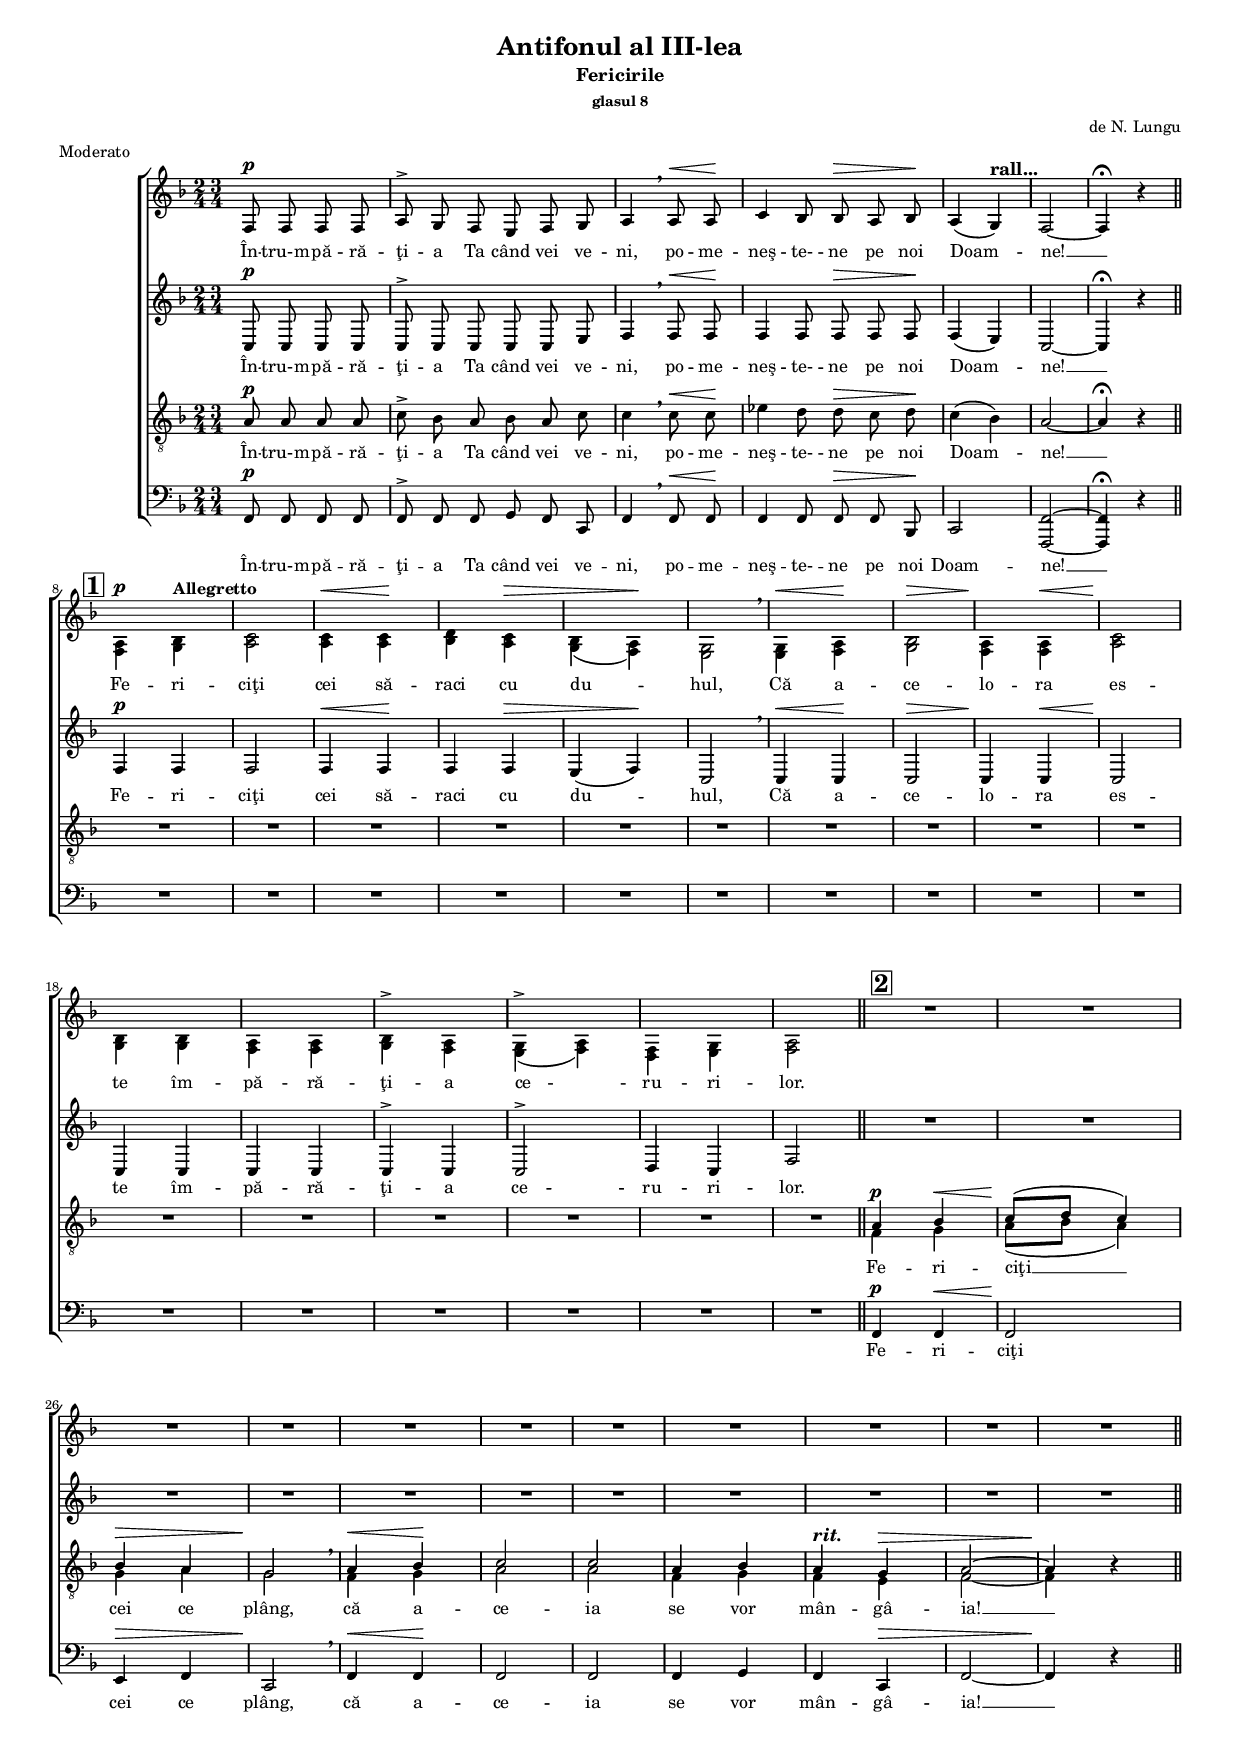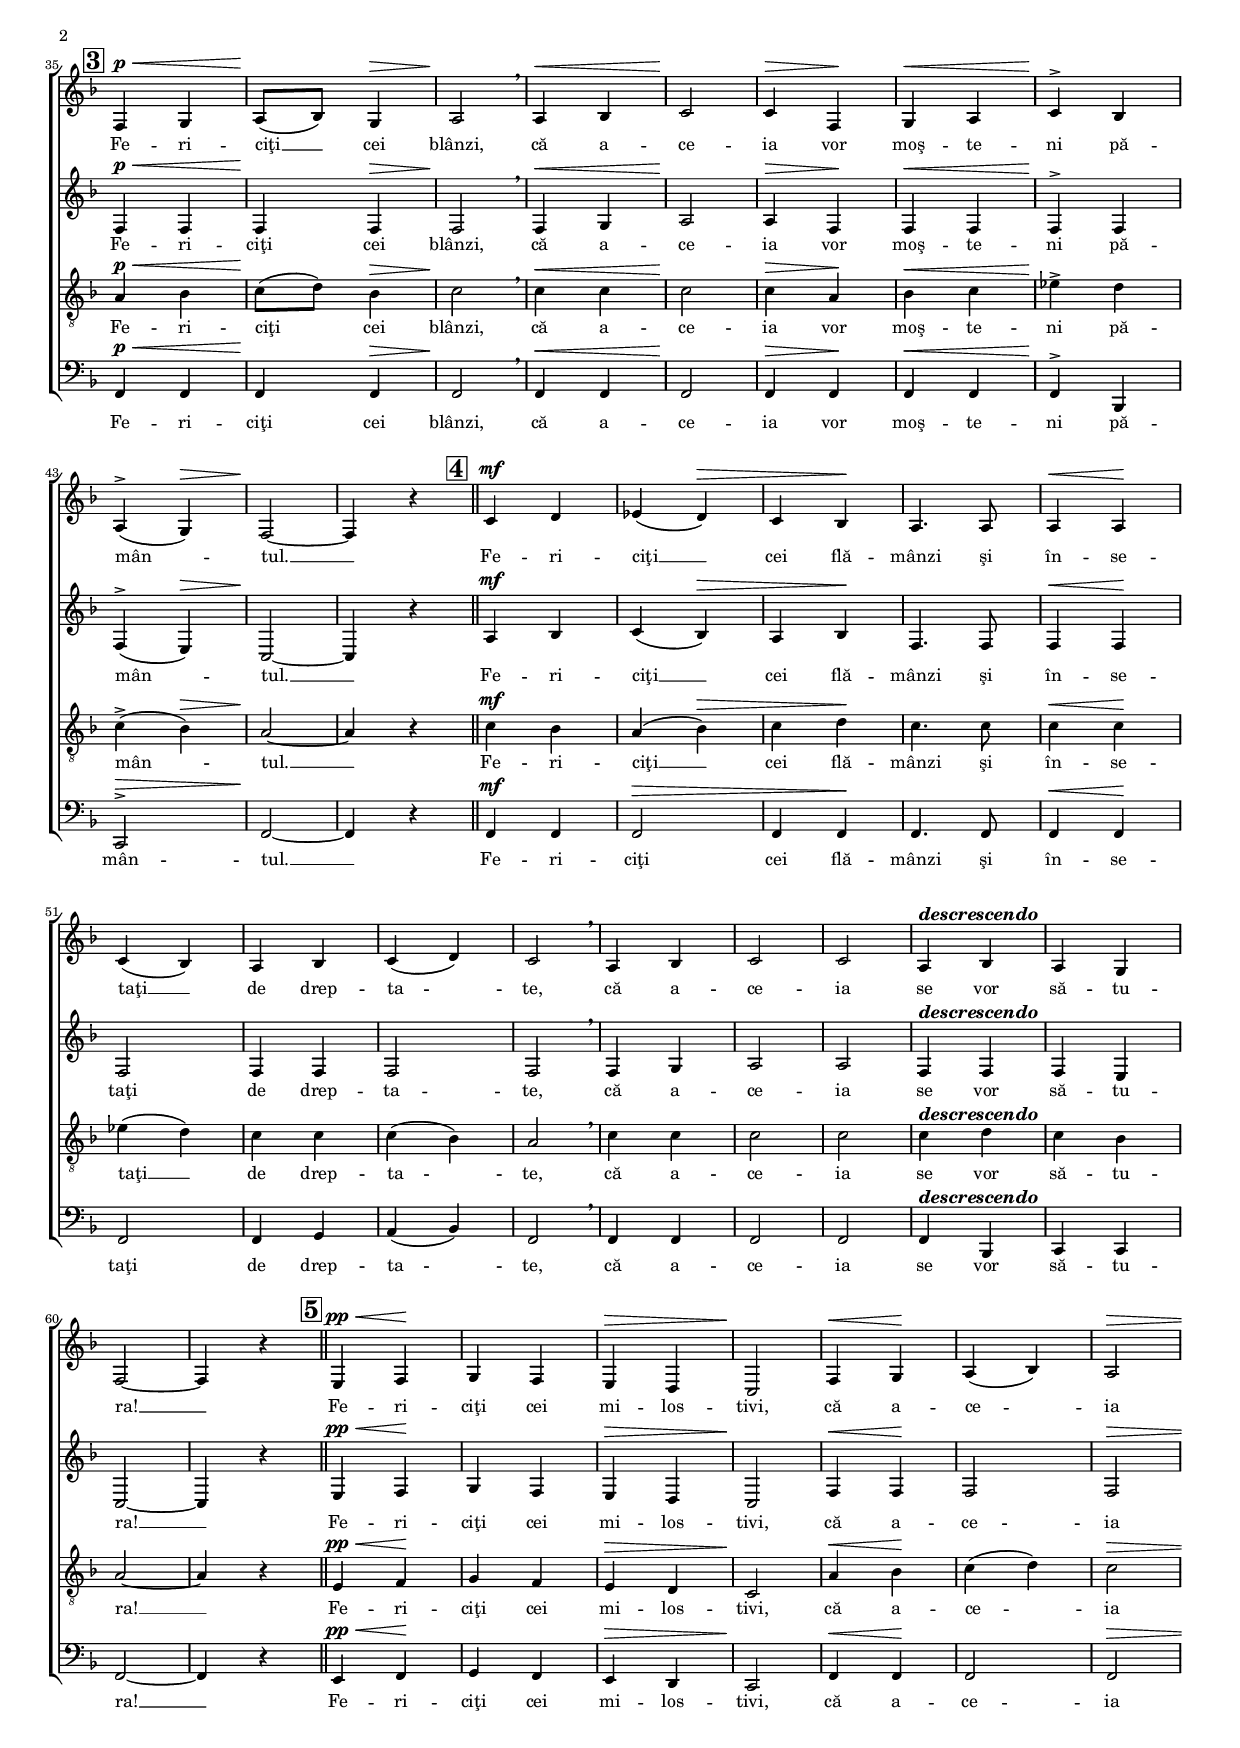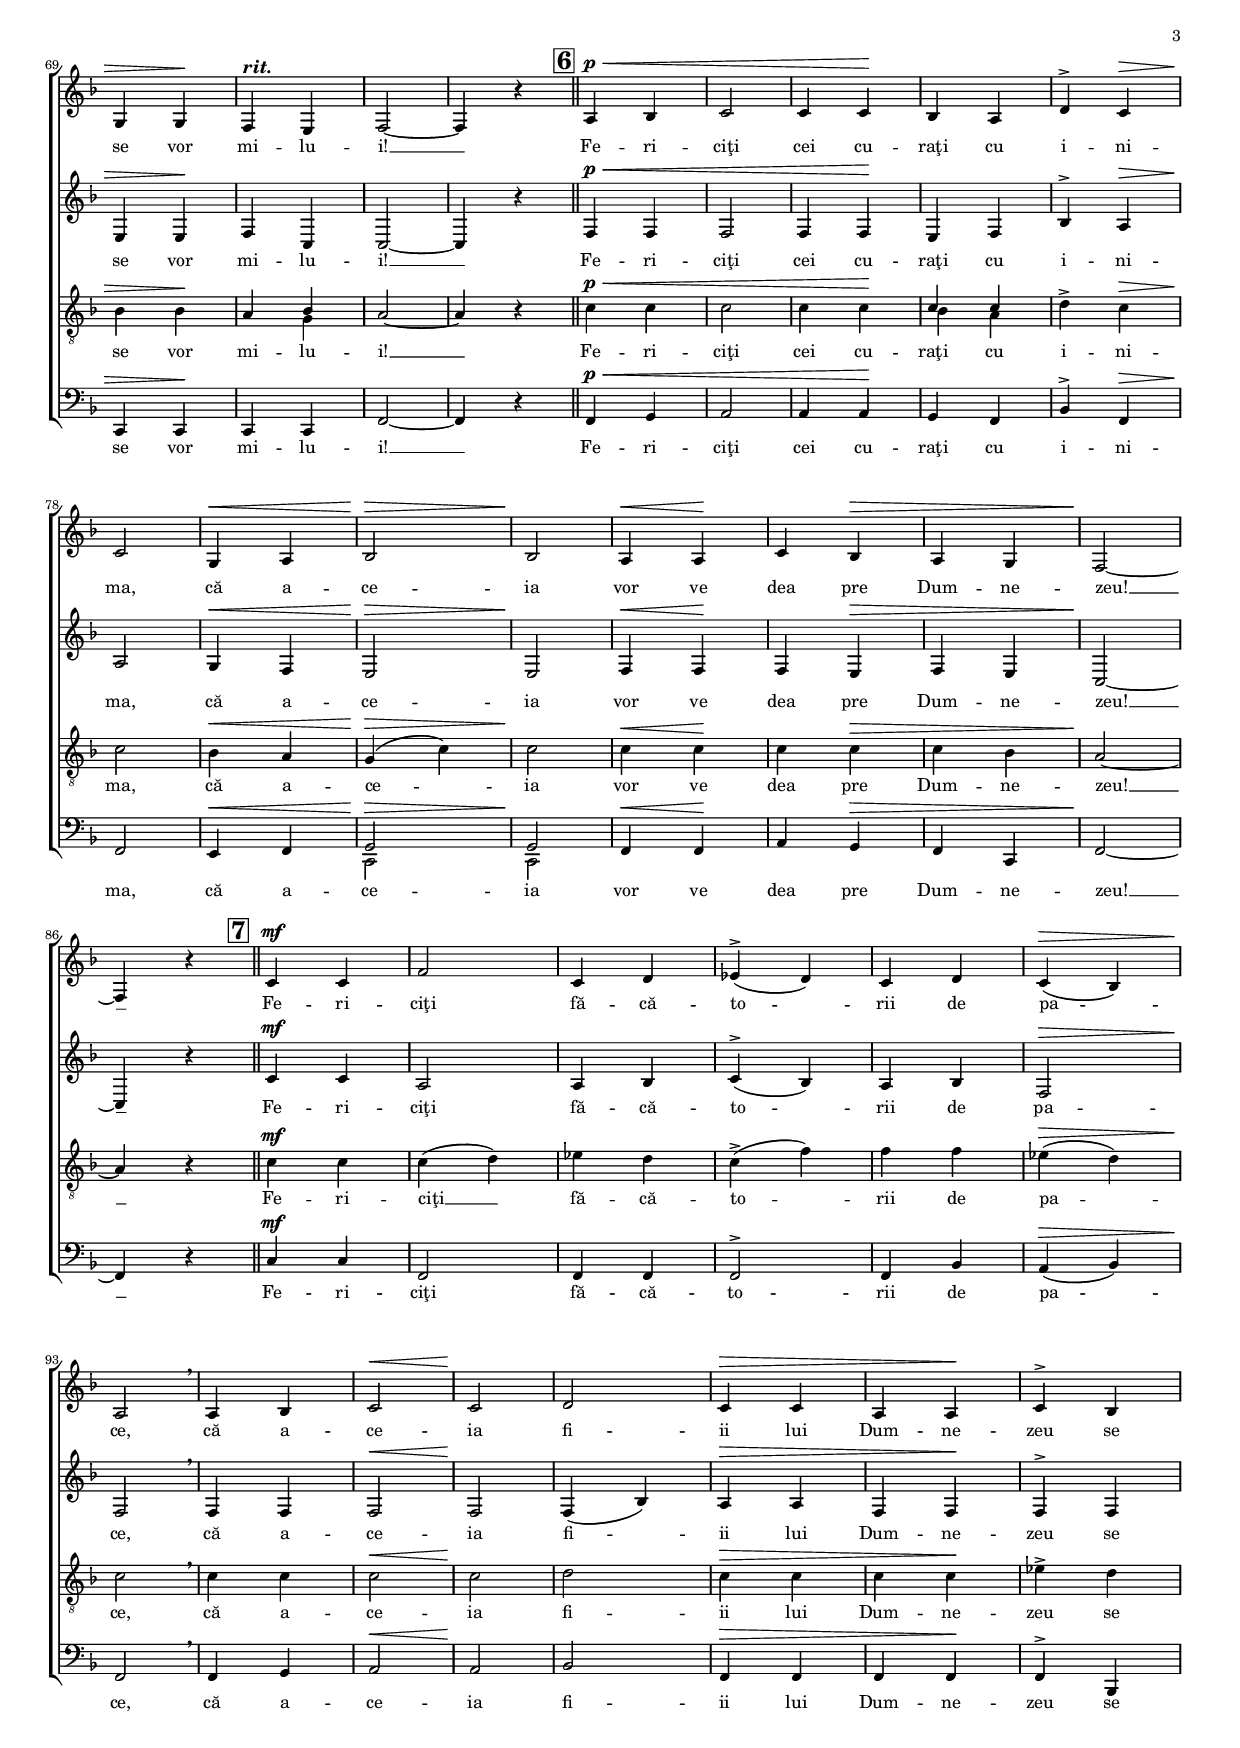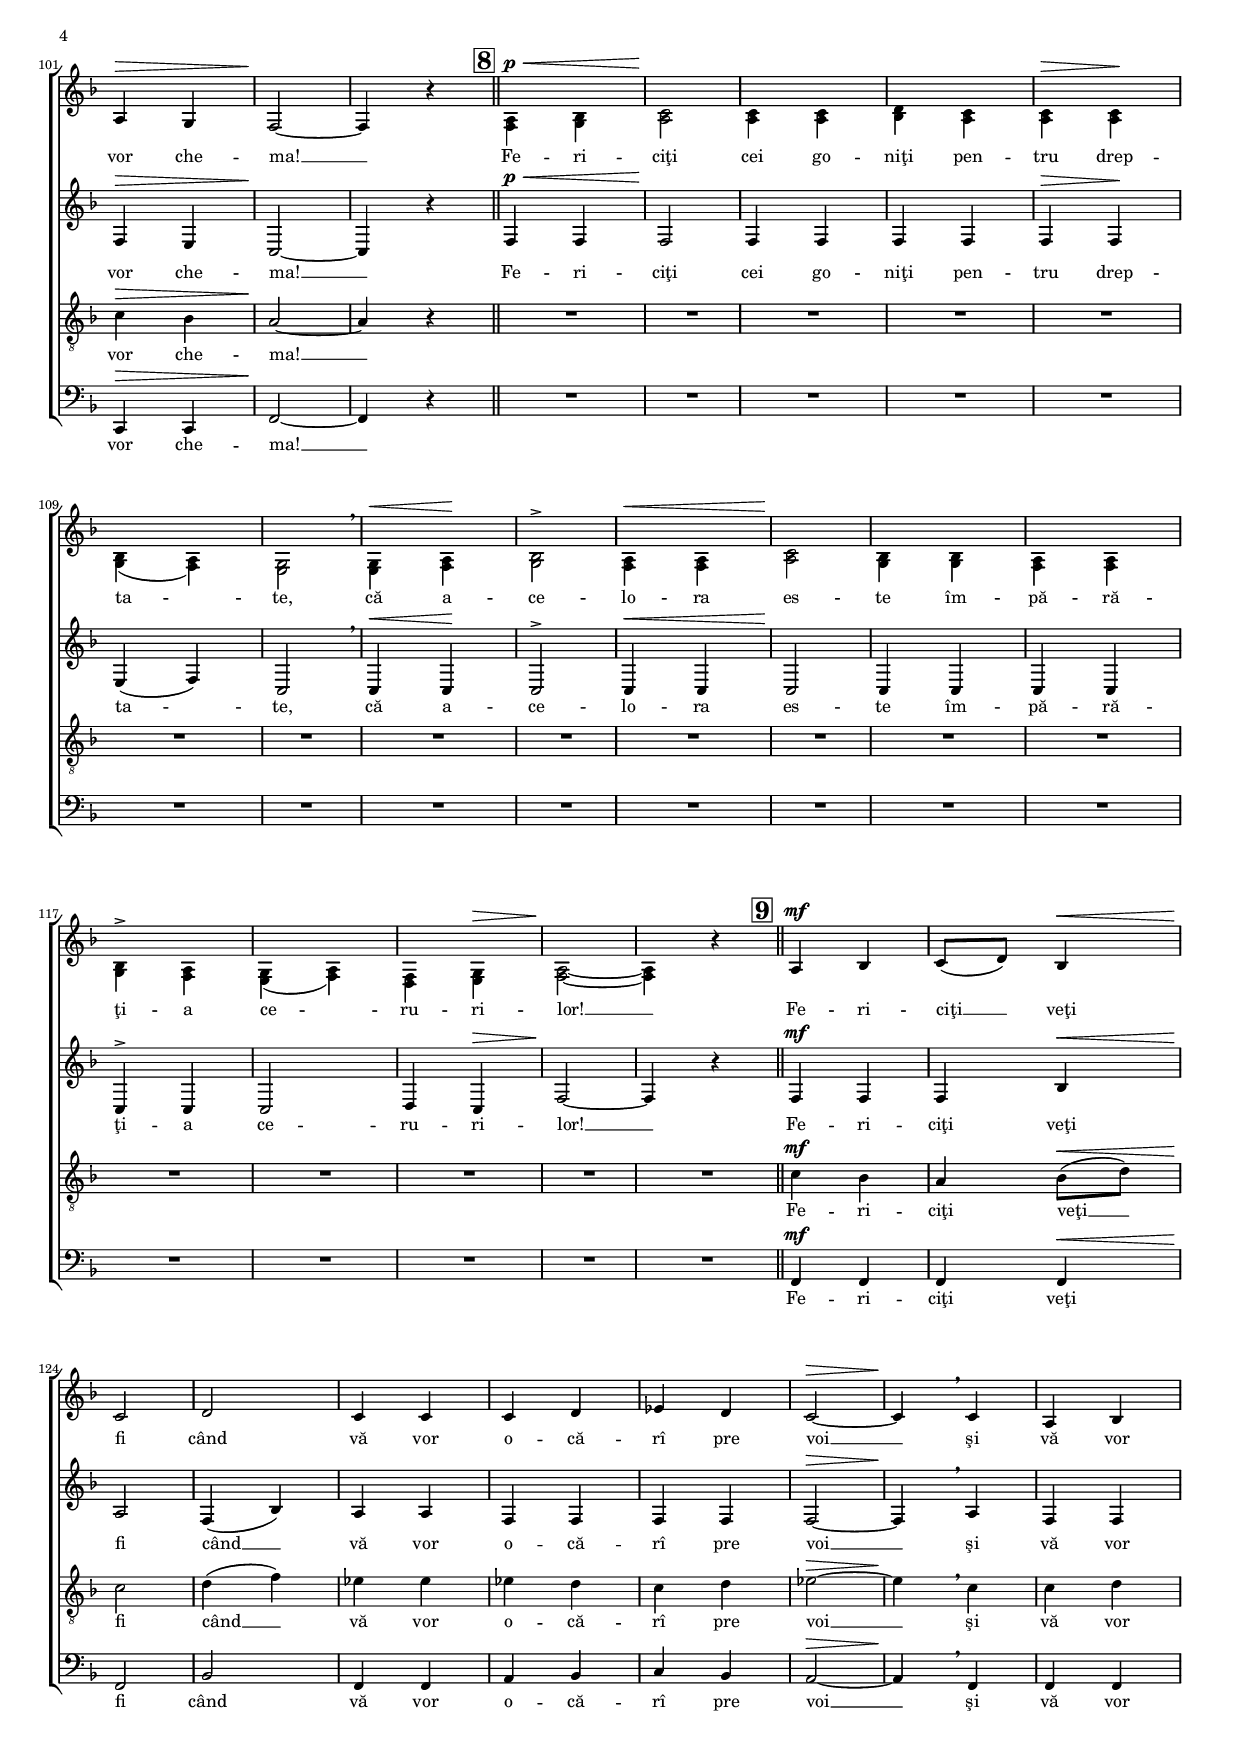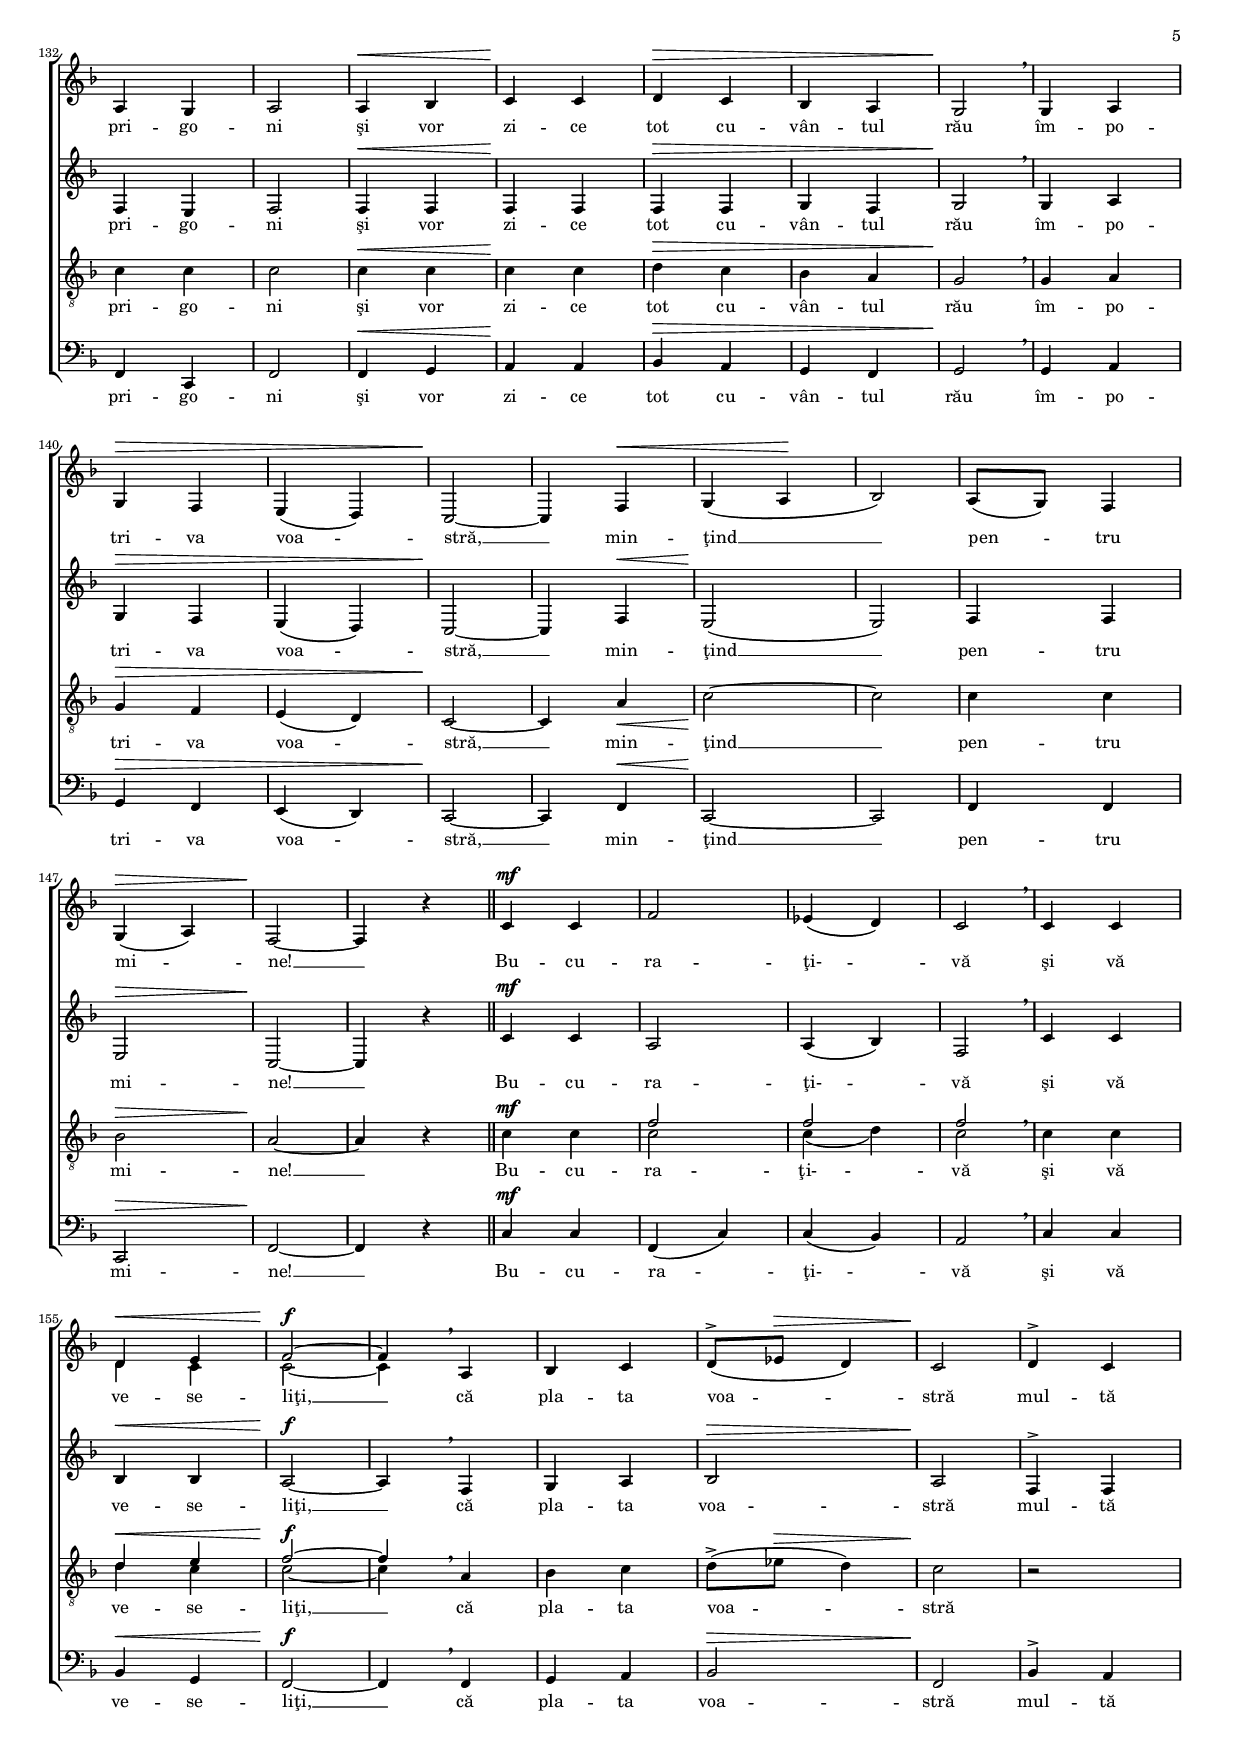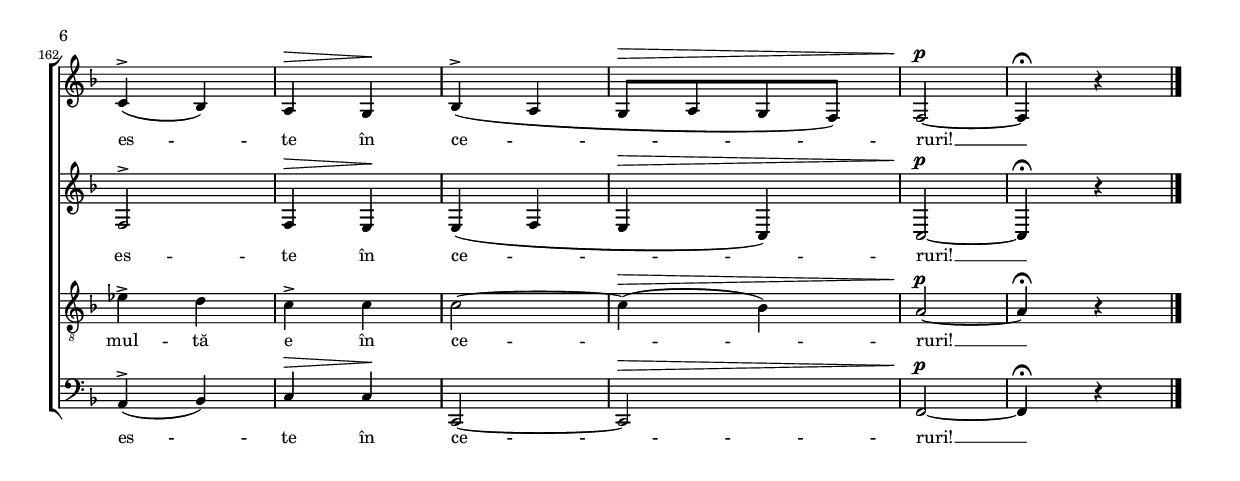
\version "2.12.0"
\include "defines.ly"
midiTempo = 
  \midi {
    \context {
      \Score
      tempoWholesPerMinute = #(ly:make-moment 156 4)
      }
    }


\include "preamble.ly"

\header {
  title = "Antifonul al III-lea"
  subtitle = "Fericirile"
  subsubtitle = "glasul 8"
  composer = "de N. Lungu"
  meter = "Moderato"
}

mixedTimeSigMarkup = \markup {
  \override #'(baseline-skip . 2) \number {
    \column { "2" "4" }
    \column { "3" "4" }
    \hspace #1.0
  }
}

global = {
  \globalPreamble
  \key f \major
  \override Staff.TimeSignature #'stencil = #ly:text-interface::print
  \override Staff.TimeSignature #'text = #mixedTimeSigMarkup
}

sopMusic = \relative {
  % Întru-mpărăţia Ta când vei veni, pomeneşte-ne pe noi, Doamne
  \time 2/4
  \autoBeamOff
  f8^\p f f f\bar "|"
  \once \override Staff.TimeSignature #'stencil = ##f
  \time 3/4
  a^\accent g f e f g \bar "|"
  \once \override Staff.TimeSignature #'stencil = ##f
  \time 2/4
  a4 \breathe a8^\< a\! \bar  "|"
  \once \override Staff.TimeSignature #'stencil = ##f
  \time 3/4
  c4 bes8 bes^\> a bes\! \bar "|"
  \once \override Staff.TimeSignature #'stencil = ##f
  \time 2/4
  a4( g)^\rallMarkup \bar "|"
  f2~ \bar "|"
  f4^\fermata r \bar "||"
  \break
  \autoBeamOn

  % 1. Fericiţi cei săraci cu duhul, că acelora este împărăţia cerurilor
  \prepareBox
  <<
    {
      \voiceOne
      a4^\p^\markup{\hspace #-4.0 \bold \box 1} bes^\markup { \bold Allegretto }
      c2
      c4^\< c\!
      d c^\>
      bes( a)\!
      g2 \breathe
      g4^\< a\!
      bes2^\>
      a4\! a^\<
      c2\!
      bes4 bes
      a a
      bes^\accent a
      g(^\accent a)
      f g
      \prepareBox 
      a2^\markup{\hspace #12.0 \bold \box 2}
    }
    {
      \voiceTwo
      f4 g
      a2
      a4 a
      bes a
      g( f)
      e2
      e4 f
      g2
      f4 f
      a2
      g4 g
      f f
      g f
      e( f)
      d e
      f2
    }
  >>
  \oneVoice
  \bar "||"

  % 2. Fericiţi cei ce plâng, că aceia se vor mângâia
  R2
  R2 * 10
  \bar "||"
  \break

  % 3. Fericiţi cei blânzi, că aceia vor moşteni pământul
  \prepareBox
  f4^\p^\markup{\hspace #-4.0 \bold \box 3}^\< g
  a8(\! bes) g4^\>
  a2\! \breathe
  a4^\< bes
  c2\!
  c4^\> f,\!
  g^\< a
  c\!^\accent bes
  a(^\accent g)^\>
  f2~\!
  f4 r
  \bar "||"

  % 4. Fericiţi cei flămânzi şi însetaţi de dreptate, că aceia se vor sătura
  \prepareBox
  c'^\mf^\markup{\hspace #-5.0 \bold \box 4} d
  es( d)^\>
  c bes\!
  a4. a8
  a4^\< a\!
  c( bes)
  a bes
  c( d)
  c2 \breathe
  a4 bes
  c2
  c
  a4^\descrescendoMarkup bes
  a g
  f2~
  f4 r
  \bar "||"

  % 5. Fericiţi cei milostivi, că aceia se vor milui
  \prepareBox
  e4^\pp^\markup{\hspace #-4.0 \bold \box 5}^\< f\!
  g f
  e^\> d
  c2\!
  f4^\< g\!
  a( bes)
  a2^\>
  g4 g\!
  f^\ritMarkup e
  f2~
  f4 r
  \bar "||"

  % 6. Fericiţi cei curaţi cu inima, că aceia vor vedea pe Dumnezeu
  \prepareBox
  a4^\p^\markup{\hspace #-4.0 \bold \box 6}^\< bes
  c2
  c4 c\!
  bes a
  d^\accent c^\>
  \break
  c2\!
  g4^\< a
  bes2\!^\>
  bes\!
  a4^\< a\!
  c bes^\>
  a g
  f2~\!
  f4 r
  \bar "||"

  % 7. Fericiţi făcătorii de pace, că aceia fiii lui Dumnezeu se vor chema
  \prepareBox
  c'4^\mf^\markup{\hspace #-5.0 \bold \box 7} c
  f2
  c4 d
  es(^\accent d)
  c d
  c(^\> bes)
  a2\! \breathe
  a4 bes
  c2^\<
  c\!
  d
  c4^\> c
  a a\!
  c^\accent bes
  a^\> g
  f2~\!
  f4 r
  \bar "||"

  % 8. Fericiţi cei goniţi pentru dreptate, că acelora este împărăţia cerurilor
  \prepareBox
  <<
    {
      \voiceOne
      a4^\p^\markup{\hspace #-4.0 \bold \box 8}^\< bes
      c2\!
      c4 c
      d c
      c^\> c\!
      bes( a)
      g2 \breathe
      g4^\< a\!
      bes2^\accent
      a4^\< a
      c2\!
      bes4 bes
      a a
      bes^\accent a
      g( a)
      f g^\>
      a2~\!
      a4
    }
    {
      \voiceTwo
      f4 g
      a2
      a4 a
      bes a
      a a
      g( f)
      e2
      e4 f
      g2
      f4 f
      a2
      g4 g
      f f
      g f
      e( f)
      d e
      f2~
      f4
    }
  >>
  \oneVoice
  r
  \bar "||"

  % 9. Fericiţi veţi fi când vă vor ocărî pe voi şi vă vor prigoni
  % şi vor zice tot cuvântul rău împotriva voastră, minţind pentru mine
  \prepareBox
  a4^\mf^\markup{\hspace #-5.0 \bold \box 9} bes
  c8( d) bes4^\<
  c2\!
  d
  c4 c
  c d
  es d
  c2~^\>
  c4\! \breathe c
  a bes
  a g
  a2
  a4^\< bes
  c\! c
  d^\> c
  bes a
  g2\! \breathe
  g4 a
  g^\> f
  e( d)
  c2~\!
  c4 f^\<
  g( a\!
  bes2)
  a8( g) f4
  g(^\> a)
  f2~\!
  f4 r
  \bar "||"

  % Bucuraţi-vă şi vă veseliţi, că plata voastră multă este în ceruri
  c'4^\mf c4
  f2
  es4( d)
  c2 \breathe
  c4 c
  <<
    {
      \voiceOne
      d^\< e
      f2~\!^\f
      f4
    }
    \new Voice = "split" {
      \voiceTwo
      d c
      c2~
      c4
    }
  >>
  \oneVoice
  \breathe a
  bes c
  d8(^\accent es^\> d4)
  c2\!
  d4^\accent c
  c(^\accent bes)
  a^\> g\!
  bes(^\accent a
  g8[^\> a g f])
  f2~\!^\p
  f4^\fermata r
  \bar "|."
}

altoMusic = \relative {
  % Întru-mpărăţia Ta când vei veni, pomeneşte-ne pe noi, Doamne
  \time 2/4
  \autoBeamOff
  c8^\p c c c\bar "|"
  \once \override Staff.TimeSignature #'stencil = ##f
  \time 3/4
  c^\accent c c c c e \bar "|"
  \once \override Staff.TimeSignature #'stencil = ##f
  \time 2/4
  f4 \breathe f8^\< f\! \bar "|"
  \once \override Staff.TimeSignature #'stencil = ##f
  \time 3/4
  f4 f8 f^\> f f\! \bar "|"
  \once \override Staff.TimeSignature #'stencil = ##f
  \time 2/4
  f4( e) \bar "|"
  c2~ \bar "|"
  c4^\fermata r \bar "||"
  \break
  \autoBeamOn

  % 1. Fericiţi cei săraci cu duhul, că acelora este împărăţia cerurilor
  f4^\p f
  f2
  f4^\< f\!
  f f^\>
  e( f)\!
  c2 \breathe
  c4^\< c\!
  c2^\>
  c4\! c^\<
  c2\!
  c4 c
  c c
  c^\accent c
  c2^\accent
  d4 c
  f2

  % 2. Fericiţi cei ce plâng, că aceia se vor mângâia
  R2 * 11
  
  % 3. Fericiţi cei blânzi, că aceia vor moşteni pământul
  f4^\p^\< f
  f\! f^\>
  f2\! \breathe
  f4^\< g
  a2\!
  a4^\> f\!
  f^\< f
  f\!^\accent f
  f(^\accent e)^\>
  c2~\!
  c4 r

  % 4. Fericiţi cei flămânzi şi însetaţi de dreptate, că aceia se vor sătura
  a'^\mf bes
  c( bes)^\>
  a bes\!
  f4. f8
  f4^\< f4\!
  f2
  f4 f
  f2
  f \breathe
  f4 g
  a2
  a
  f4^\descrescendoMarkup f
  f e
  c2~
  c4 r

  % 5. Fericiţi cei milostivi, că aceia se vor milui
  e^\pp^\< f\!
  g f
  e^\> d
  c2\!
  f4^\< f\!
  f2
  f^\>
  e4 e\!
  f c
  c2~
  c4 r

  % 6. Fericiţi cei curaţi cu inima, că aceia vor vedea pe Dumnezeu
  f^\p^\< f
  f2
  f4 f\!
  e f
  bes^\accent a^\>
  a2\!
  g4^\< f
  e2\!^\>
  e\!
  f4^\< f\!
  f e^\>
  f e
  c2~\!
  c4 r

  % 7. Fericiţi făcătorii de pace, că aceia fiii lui Dumnezeu se vor chema
  c'^\mf c
  a2
  a4 bes
  c(^\accent bes)
  a bes
  f2^\>
  f\! \breathe
  f4 f
  f2^\<
  f\!
  f4( bes)
  a^\> a
  f f\!
  f^\accent f
  f^\> e
  c2~\!
  c4 r

  % 8. Fericiţi cei goniţi pentru dreptate, că acelora este împărăţia cerurilor
  f^\p^\< f
  f2\!
  f4 f
  f f
  f^\> f\!
  e( f)
  c2 \breathe
  c4^\< c\!
  c2^\accent
  c4^\< c
  c2\!
  c4 c
  c c
  c^\accent c
  c2
  d4 c^\>
  f2~\!
  f4 r

  % 9. Fericiţi veţi fi când vă vor ocărî pe voi şi vă vor prigoni
  % şi vor zice tot cuvântul rău împotriva voastră, minţind pentru mine
  f^\mf f
  f bes^\<
  a2\!
  f4( bes)
  a a
  f f
  f f
  f2~^\>
  f4\! \breathe a
  f f
  f e
  f2
  f4^\< f
  f\! f
  f^\> f
  g f
  g2\! \breathe
  g4 a
  g^\> f
  e( d)
  c2~\!
  c4 f^\<
  e2(\!
  e)
  f4 f
  e2^\>
  c2~\!
  c4 r

  % Bucuraţi-vă şi vă veseliţi, că plata voastră multă este în ceruri
  c'^\mf c
  a2
  a4( bes)
  f2 \breathe
  c'4 c
  bes^\< bes
  a2~\!^\f
  a4 \breathe f
  g a
  bes2^\>
  a\!
  f4^\accent f
  f2^\accent
  f4^\> e\!
  e( f
  e^\> c)
  c2~\!^\p
  c4^\fermata r
}

tenorMusic = \relative {
  % Întru-mpărăţia Ta când vei veni, pomeneşte-ne pe noi, Doamne
  \time 2/4
  \autoBeamOff
  a8^\p a a a \bar "|"
  \once \override Staff.TimeSignature #'stencil = ##f
  \time 3/4
  c^\accent bes a bes a c \bar "|"
  \once \override Staff.TimeSignature #'stencil = ##f
  \time 2/4
  c4 \breathe c8^\< c\! \bar "|"
  \once \override Staff.TimeSignature #'stencil = ##f
  \time 3/4
  es4 d8 d^\> c d\! \bar "|"
  \once \override Staff.TimeSignature #'stencil = ##f
  \time 2/4
  c4( bes) \bar "|"
  a2~ \bar "|"
  a4^\fermata r \bar "||"
  \break
  \autoBeamOn

  % 1. Fericiţi cei săraci cu duhul, că acelora este împărăţia cerurilor
  R2 * 16

  % 2. Fericiţi cei ce plâng, că aceia se vor mângâia
  <<
    {
      \voiceOne
      a4^\p bes^\<
      c8(\! d c4)
      bes^\> a
      g2\! \breathe
      a4^\< bes\!
      c2
      c
      a4 bes
      a^\ritMarkup g^\>
      a2~
      a4\!
    }
    \new Voice = "split" {
      \voiceTwo
      f4 g
      a8( bes a4)
      g a
      g2
      f4 g
      a2
      a
      f4 g
      f e
      f2~
      f4
    }
  >>
  \oneVoice
  r

  % 3. Fericiţi cei blânzi, că aceia vor moşteni pământul
  a4^\p^\< bes
  c8(\! d) bes4^\>
  c2\! \breathe
  c4^\< c
  c2\!
  c4^\> a\!
  bes^\< c
  es\!^\accent d
  c(^\accent bes)^\>
  a2~\!
  a4 r

  % 4. Fericiţi cei flămânzi şi însetaţi de dreptate, că aceia se vor sătura
  c4^\mf bes
  a( bes)^\>
  c d\!
  c4. c8
  c4^\< c\!
  es( d)
  c c
  c( bes)
  a2 \breathe
  c4 c
  c2
  c
  c4^\descrescendoMarkup d
  c bes
  a2~
  a4 r

  % 5. Fericiţi cei milostivi, că aceia se vor milui
  e^\pp^\< f\!
  g f
  e^\> d
  c2\!
  a'4^\< bes\!
  c( d)
  c2^\>
  bes4 bes\!
  a << { \voiceOne bes } \new Voice = "split" { \voiceTwo g } >> \oneVoice
  a2~
  a4 r

  % 6. Fericiţi cei curaţi cu inima, că aceia vor vedea pe Dumnezeu
  c4^\p^\< c
  c2
  c4 c\!
  << { \voiceOne c c } \new Voice = "split" { \voiceTwo bes a } >> \oneVoice
  d^\accent c^\>
  c2\!
  bes4^\< a
  g(\!^\> c)
  c2\!
  c4^\< c\!
  c c^\>
  c bes
  a2~\!
  a4 r

  % 7. Fericiţi făcătorii de pace, că aceia fiii lui Dumnezeu se vor chema
  c4^\mf c
  c( d)
  es d
  c(^\accent f)
  f f
  es(^\> d)
  c2\! \breathe
  c4 c
  c2^\<
  c\!
  d
  c4^\> c
  c c\!
  es^\accent d
  c^\> bes
  a2~\!
  a4 r

  % 8. Fericiţi cei goniţi pentru dreptate, că acelora este împărăţia cerurilor
  R2 * 18

  % 9. Fericiţi veţi fi când vă vor ocărî pe voi şi vă vor prigoni
  % şi vor zice tot cuvântul rău împotriva voastră, minţind pentru mine
  c4^\mf bes
  a bes8(^\< d)
  c2\!
  d4( f)
  es es
  es d
  c d
  es2~^\>
  es4\! \breathe c
  c d
  c c
  c2
  c4^\< c
  c\! c
  d^\> c
  bes a
  g2\! \breathe
  g4 a
  g^\> f
  e( d)
  c2~\!
  c4 a'\<
  c2~\!
  c
  c4 c
  bes2^\>
  a~\!
  a4 r

  % Bucuraţi-vă şi vă veseliţi, că plata voastră multă este în ceruri
  c4^\mf c4
  <<
    {
      \voiceOne
      f2
      f
      f
    }
    \new Voice = "split" {
      \voiceTwo
      c2
      c4( d)
      c2
    }
  >>
  \oneVoice
  \breathe
  c4 c
  <<
    {
      \voiceOne
      d^\< e
      f2~\!^\f
      f4
    }
    \new Voice = "split" {
      \voiceTwo
      d c
      c2~
      c4
    }
  >>
  \oneVoice
  \breathe a4
  bes c
  d8(^\accent es^\> d4)
  c2\!
  r
  es4^\accent d
  c^\accent c
  c2~
  c4(^\> bes)
  a2~\!^\p
  a4^\fermata r
}

bassMusic = \relative {
  % Întru-mpărăţia Ta când vei veni, pomeneşte-ne pe noi, Doamne
  \time 2/4
  \autoBeamOff
  f,8^\p f f f \bar "|"
  \once \override Staff.TimeSignature #'stencil = ##f
  \time 3/4
  f^\accent f f g f c \bar "|"
  \once \override Staff.TimeSignature #'stencil = ##f
  \time 2/4
  f4 \breathe f8^\< f\! \bar "|"
  \once \override Staff.TimeSignature #'stencil = ##f
  \time 3/4
  f4 f8 f^\> f bes,\! \bar "|"
  \once \override Staff.TimeSignature #'stencil = ##f
  \time 2/4
  c2 \bar "|"
  <f f,>2~ \bar "|"
  <f f,>4^\fermata r \bar "||"
  \break
  \autoBeamOn

  % 1. Fericiţi cei săraci cu duhul, că acelora este împărăţia cerurilor
  R2 * 16

  % 2. Fericiţi cei ce plâng, că aceia se vor mângâia
  f4^\p f^\<
  f2\!
  e4^\> f
  c2\! \breathe
  f4^\< f\!
  f2
  f
  f4 g
  f c^\>
  f2~
  f4\! r

  % 3. Fericiţi cei blânzi, că aceia vor moşteni pământul
  f4^\p^\< f
  f\! f^\>
  f2\! \breathe
  f4^\< f
  f2\!
  f4^\> f\!
  f^\< f
  f\!^\accent bes,
  c2^\accent^\>
  f2~\!
  f4 r

  % 4. Fericiţi cei flămânzi şi însetaţi de dreptate, că aceia se vor sătura
  f4^\mf f
  f2^\>
  f4 f\!
  f4. f8
  f4^\< f\!
  f2
  f4 g
  a( bes)
  f2 \breathe
  f4 f
  f2
  f
  f4^\descrescendoMarkup bes,
  c c
  f2~
  f4 r

  % 5. Fericiţi cei milostivi, că aceia se vor milui
  e^\pp^\< f\!
  g f
  e^\> d
  c2\!
  f4^\< f\!
  f2
  f^\>
  c4 c\!
  c c
  f2~
  f4 r

  % 6. Fericiţi cei curaţi cu inima, că aceia vor vedea pe Dumnezeu
  f^\p^\< g
  a2
  a4 a\!
  g f
  bes^\accent f^\>
  f2\!
  e4^\< f
  <<
    {
      \voiceOne
      g2\!^\>
      g\!
    }
    \new Voice = "split" {
      \voiceTwo
      c,2
      c
    }
  >>
  \oneVoice
  f4^\< f\!
  a g^\>
  f c
  f2~\!
  f4 r
  
  % 7. Fericiţi făcătorii de pace, că aceia fiii lui Dumnezeu se vor chema
  c'^\mf c
  f,2
  f4 f
  f2^\accent
  f4 bes
  a(^\> bes)
  f2\! \breathe
  f4 g
  a2^\<
  a\!
  bes
  f4^\> f
  f f\!
  f^\accent bes,
  c^\> c
  f2~\!
  f4 r

  % 8. Fericiţi cei goniţi pentru dreptate, că acelora este împărăţia cerurilor
  R2 * 18

  % 9. Fericiţi veţi fi când vă vor ocărî pe voi şi vă vor prigoni
  % şi vor zice tot cuvântul rău împotriva voastră, minţind pentru mine
  f4^\mf f
  f f^\<
  f2\!
  bes
  f4 f
  a bes
  c bes
  a2~^\>
  a4\! \breathe f
  f f
  f c
  f2
  f4^\< g
  a\! a
  bes^\> a
  g f
  g2\! \breathe
  g4 a
  g^\> f
  e( d)
  c2~\!
  c4 f^\<
  c2~\!
  c2
  f4 f
  c2^\>
  f2~\!
  f4 r

  % Bucuraţi-vă şi vă veseliţi, că plata voastră multă este în ceruri
  c'^\mf c
  f,( c')
  c( bes)
  a2 \breathe
  c4 c
  bes^\< g
  f2~\!^\f
  f4 \breathe f
  g a
  bes2^\>
  f2\!
  bes4^\accent a
  a(^\accent bes)
  c^\> c\!
  c,2~
  c2^\>
  f2~\!^\p
  f4^\fermata r
}

sopWords = \lyricmode {
  În -- tru-m -- pă -- ră -- ţi -- a Ta când vei ve -- ni,
  po -- me -- neş -- te- -- ne pe noi Doam -- ne! __

  Fe -- ri -- ciţi cei să -- raci cu du -- hul,
  Că a -- ce -- lo -- ra es -- te îm -- pă -- ră -- ţi -- a
  ce -- ru -- ri -- lor.

  % Fe -- ri -- ciţi __ cei ce plâng, __ că a -- ce -- ia se vor
  % mân -- gâ -- ia! __

  Fe -- ri -- ciţi __ cei blânzi, că a -- ce -- ia vor moş -- te -- ni
  pă -- mân -- tul. __

  Fe -- ri -- ciţi __ cei flă -- mânzi şi în -- se -- taţi __ de
  drep -- ta -- te, că a -- ce -- ia se vor să -- tu -- ra! __

  Fe -- ri -- ciţi cei mi -- los -- tivi, că a -- ce -- ia se vor
  mi -- lu -- i! __

  Fe -- ri -- ciţi cei cu -- raţi cu i -- ni -- ma, că a -- ce -- ia
  vor ve dea pre Dum -- ne -- zeu! __

  Fe -- ri -- ciţi fă -- că -- to -- rii de pa -- ce, că a -- ce -- ia
  fi -- ii lui Dum -- ne -- zeu se vor che -- ma! __

  Fe -- ri -- ciţi cei go -- niţi pen -- tru drep -- ta -- te,
  că a -- ce -- lo -- ra es -- te îm -- pă -- ră -- ţi -- a
  ce -- ru -- ri -- lor! __

  Fe -- ri -- ciţi __ veţi fi când vă vor o -- că -- rî pre voi __
  şi vă vor pri -- go -- ni şi vor zi -- ce tot cu -- vân -- tul rău
  îm -- po -- tri -- va voa -- stră, __ min -- ţind __ pen -- tru mi -- ne! __

  Bu -- cu -- ra -- ţi- -- vă şi vă ve -- se -- liţi, __ că pla -- ta
  voa -- stră mul -- tă es -- te în ce -- ruri! __
}

altoWords = \lyricmode {
  În -- tru-m -- pă -- ră -- ţi -- a Ta când vei ve -- ni,
  po -- me -- neş -- te- -- ne pe noi Doam -- ne! __

  Fe -- ri -- ciţi cei să -- raci cu du -- hul,
  Că a -- ce -- lo -- ra es -- te îm -- pă -- ră -- ţi -- a
  ce -- ru -- ri -- lor.

  % Fe -- ri -- ciţi __ cei ce plâng, că a -- ce -- ia se vor
  % mân -- gâ -- ia! __

  Fe -- ri -- ciţi cei blânzi, că a -- ce -- ia vor moş -- te -- ni
  pă -- mân -- tul. __

  Fe -- ri -- ciţi __ cei flă -- mânzi şi în -- se -- taţi de
  drep -- ta -- te, că a -- ce -- ia se vor să -- tu -- ra! __

  Fe -- ri -- ciţi cei mi -- los -- tivi, că a -- ce -- ia se vor
  mi -- lu -- i! __

  Fe -- ri -- ciţi cei cu -- raţi cu i -- ni -- ma, că a -- ce -- ia
  vor ve dea pre Dum -- ne -- zeu! __

  Fe -- ri -- ciţi fă -- că -- to -- rii de pa -- ce, că a -- ce -- ia
  fi -- ii lui Dum -- ne -- zeu se vor che -- ma! __

  Fe -- ri -- ciţi cei go -- niţi pen -- tru drep -- ta -- te,
  că a -- ce -- lo -- ra es -- te îm -- pă -- ră -- ţi -- a
  ce -- ru -- ri -- lor! __

  Fe -- ri -- ciţi veţi fi când __ vă vor o -- că -- rî pre voi __
  şi vă vor pri -- go -- ni şi vor zi -- ce tot cu -- vân -- tul rău
  îm -- po -- tri -- va voa -- stră, __ min -- ţind __ pen -- tru mi -- ne! __

  Bu -- cu -- ra -- ţi- -- vă şi vă ve -- se -- liţi, __ că pla -- ta
  voa -- stră mul -- tă es -- te în ce -- ruri! __
}

tenorWords = \lyricmode {
  În -- tru-m -- pă -- ră -- ţi -- a Ta când vei ve -- ni,
  po -- me -- neş -- te- -- ne pe noi Doam -- ne! __

  % Fe -- ri -- ciţi cei să -- raci cu du -- hul,
  % Că a -- ce -- lo -- ra es -- te îm -- pă -- ră -- ţi -- a
  % ce -- ru -- ri -- lor.

  Fe -- ri -- ciţi __ cei ce plâng, că a -- ce -- ia se vor
  mân -- gâ -- ia! __

  Fe -- ri -- ciţi__ cei blânzi, că a -- ce -- ia vor moş -- te -- ni
  pă -- mân -- tul. __

  Fe -- ri -- ciţi __ cei flă -- mânzi şi în -- se -- taţi __ de
  drep -- ta -- te, că a -- ce -- ia se vor să -- tu -- ra! __

  Fe -- ri -- ciţi cei mi -- los -- tivi, că a -- ce -- ia se vor
  mi -- lu -- i! __

  Fe -- ri -- ciţi cei cu -- raţi cu i -- ni -- ma, că a -- ce -- ia
  vor ve dea pre Dum -- ne -- zeu! __

  Fe -- ri -- ciţi __ fă -- că -- to -- rii de pa -- ce, că a -- ce -- ia
  fi -- ii lui Dum -- ne -- zeu se vor che -- ma! __

  % Fe -- ri -- ciţi cei go -- niţi pen -- tru drep -- ta -- te,
  % că a -- ce -- lo -- ra es -- te îm -- pă -- ră -- ţi -- a
  % ce -- ru -- ri -- lor! __

  Fe -- ri -- ciţi veţi __ fi când __ vă vor o -- că -- rî pre voi __
  şi vă vor pri -- go -- ni şi vor zi -- ce tot cu -- vân -- tul rău
  îm -- po -- tri -- va voa -- stră, __ min -- ţind __ pen -- tru mi -- ne! __

  Bu -- cu -- ra -- ţi- -- vă şi vă ve -- se -- liţi, __ că pla -- ta
  voa -- stră mul -- tă e în ce -- ruri! __
}

bassWords = \lyricmode {
  În -- tru-m -- pă -- ră -- ţi -- a Ta când vei ve -- ni,
  po -- me -- neş -- te- -- ne pe noi Doam -- ne! __

  % Fe -- ri -- ciţi cei să -- raci cu du -- hul,
  % Că a -- ce -- lo -- ra es -- te îm -- pă -- ră -- ţi -- a
  % ce -- ru -- ri -- lor.

  Fe -- ri -- ciţi cei ce plâng, că a -- ce -- ia se vor
  mân -- gâ -- ia! __

  Fe -- ri -- ciţi cei blânzi, că a -- ce -- ia vor moş -- te -- ni
  pă -- mân -- tul. __

  Fe -- ri -- ciţi cei flă -- mânzi şi în -- se -- taţi de
  drep -- ta -- te, că a -- ce -- ia se vor să -- tu -- ra! __

  Fe -- ri -- ciţi cei mi -- los -- tivi, că a -- ce -- ia se vor
  mi -- lu -- i! __

  Fe -- ri -- ciţi cei cu -- raţi cu i -- ni -- ma, că a -- ce -- ia
  vor ve dea pre Dum -- ne -- zeu! __

  Fe -- ri -- ciţi fă -- că -- to -- rii de pa -- ce, că a -- ce -- ia
  fi -- ii lui Dum -- ne -- zeu se vor che -- ma! __

  % Fe -- ri -- ciţi cei go -- niţi pen -- tru drep -- ta -- te,
  % că a -- ce -- lo -- ra es -- te îm -- pă -- ră -- ţi -- a
  % ce -- ru -- ri -- lor! __

  Fe -- ri -- ciţi veţi fi când vă vor o -- că -- rî pre voi __
  şi vă vor pri -- go -- ni şi vor zi -- ce tot cu -- vân -- tul rău
  îm -- po -- tri -- va voa -- stră, __ min -- ţind __ pen -- tru mi -- ne! __

  Bu -- cu -- ra -- ţi- -- vă şi vă ve -- se -- liţi, __ că pla -- ta
  voa -- stră mul -- tă es -- te în ce -- ruri! __
}

\include "four-staves.ly"
